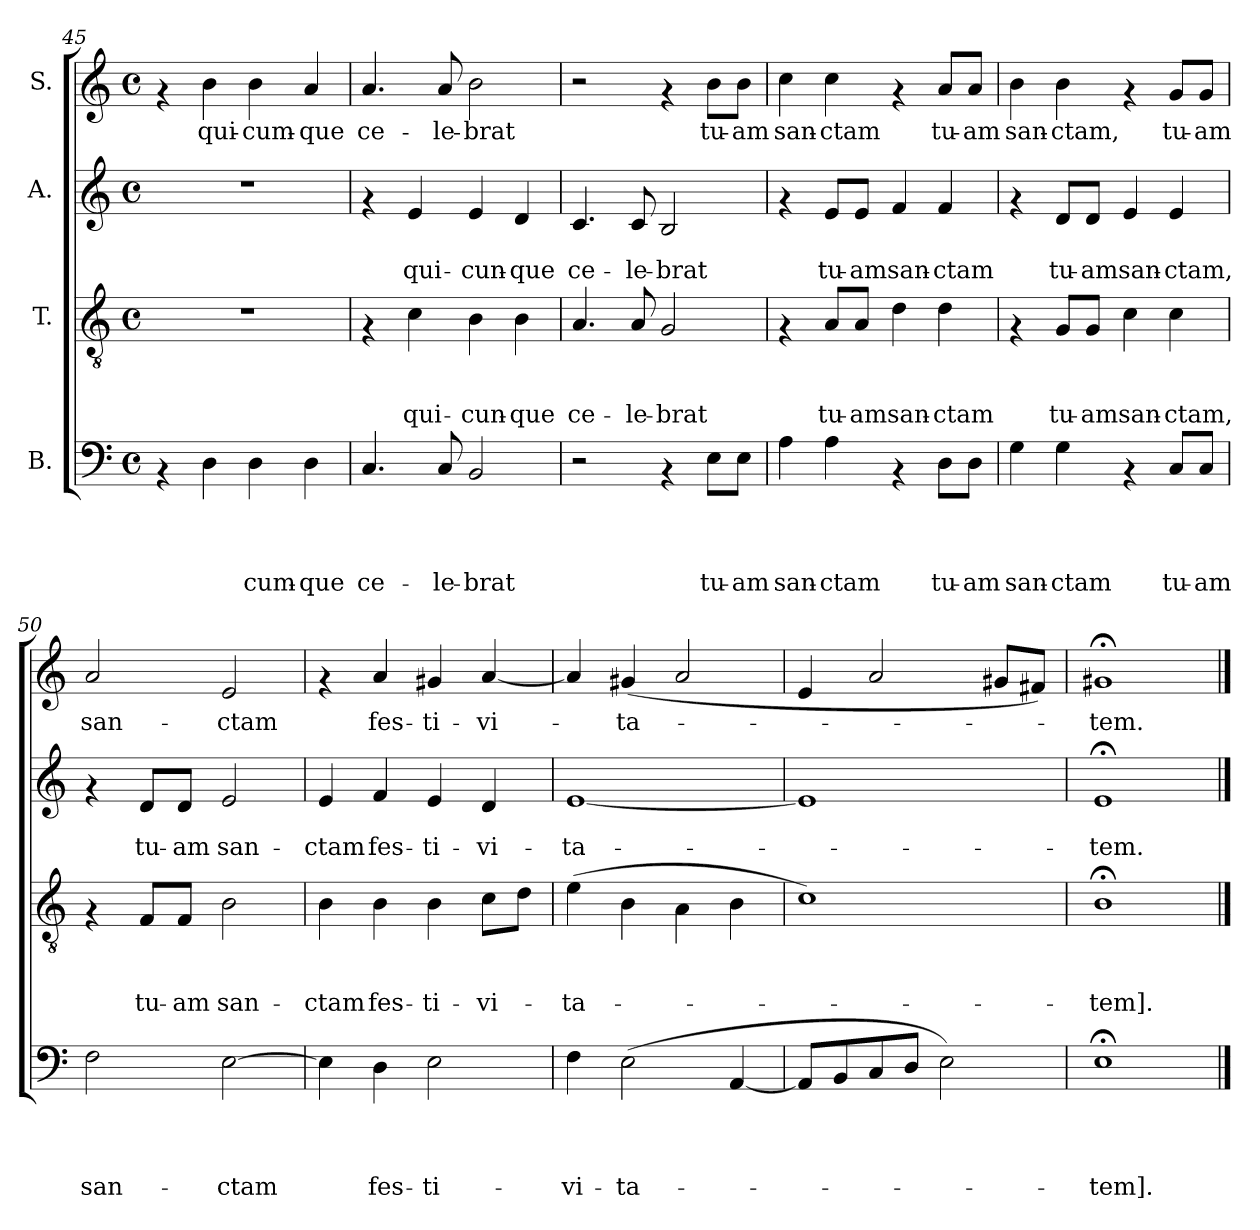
**kern	**text	**text	**text	**text	**kern	**text	**text	**text	**kern	**text	**text	**kern	**text
*part4	*part4	*part4	*part4	*part4	*part3	*part3	*part3	*part3	*part2	*part2	*part2	*part1	*part1
*staff4	*staff4	*staff4	*staff4	*staff4	*staff3	*staff3	*staff3	*staff3	*staff2	*staff2	*staff2	*staff1	*staff1
*I"B.	*	*	*	*	*I"T.	*	*	*	*I"A.	*	*	*I"S.	*
*clefF4	*	*	*	*	*clefGv2	*	*	*	*clefG2	*	*	*clefG2	*
*k[]	*	*	*	*	*k[]	*	*	*	*k[]	*	*	*k[]	*
*C:	*	*	*	*	*C:	*	*	*	*C:	*	*	*C:	*
*M4/4	*	*	*	*	*M4/4	*	*	*	*M4/4	*	*	*M4/4	*
*met(c)	*	*	*	*	*met(c)	*	*	*	*met(c)	*	*	*met(c)	*
=45	=45	=45	=45	=45	=45	=45	=45	=45	=45	=45	=45	=45	=45
4rAA	.	.	.	.	1r	.	.	.	1r	.	.	4rf	.
!LO:N:head=solid	!	!	!	!	!	!	!	!	!	!	!	!	!LO:LY:b
4D\	.	.	.	.	.	.	.	.	.	.	.	4b\	qui-
!	!	!	!	!LO:LY:b	!	!	!	!	!	!	!	!	!LO:LY:b
4D\	.	.	.	-cum-	.	.	.	.	.	.	.	4b\	-cum-
!	!	!	!	!LO:LY:b	!	!	!	!	!	!	!	!	!LO:LY:b
4D\	.	.	.	-que	.	.	.	.	.	.	.	4a/	-que
!!LO:PB:g=z
=46	=46	=46	=46	=46	=46	=46	=46	=46	=46	=46	=46	=46	=46
!	!	!	!	!LO:LY:b	!	!	!	!	!	!	!	!	!LO:LY:b
4.C/	.	.	.	ce-	4rF	.	.	.	4rf	.	.	4.a/	ce-
!	!	!	!	!	!LO:N:head=solid	!	!	!LO:LY:b	!	!	!LO:LY:b	!	!
.	.	.	.	.	4c\	.	.	qui-	4e/	.	qui-	.	.
!	!	!	!	!LO:LY:b	!	!	!	!	!	!	!	!	!LO:LY:b
8C/	.	.	.	-le-	.	.	.	.	.	.	.	8a/	-le-
!	!	!	!	!LO:LY:b	!LO:N:head=solid	!	!	!LO:LY:b	!	!	!LO:LY:b	!	!LO:LY:b
2BB/	.	.	.	-brat	4B\	.	.	-cun-	4e/	.	-cun-	2b\	-brat
!	!	!	!	!	!LO:N:head=solid	!	!	!LO:LY:b	!	!	!LO:LY:b	!	!
.	.	.	.	.	4B\	.	.	-que	4d/	.	-que	.	.
=47	=47	=47	=47	=47	=47	=47	=47	=47	=47	=47	=47	=47	=47
!	!	!	!	!	!LO:N:head=solid	!	!	!LO:LY:b	!	!	!LO:LY:b	!	!
2r	.	.	.	.	4.A/	.	.	ce-	4.c/	.	ce-	2r	.
!	!	!	!	!	!LO:N:head=solid	!	!	!LO:LY:b	!	!	!LO:LY:b	!	!
.	.	.	.	.	8A/	.	.	-le-	8c/	.	-le-	.	.
!	!	!	!	!	!LO:N:head=open	!	!	!LO:LY:b	!	!	!LO:LY:b	!	!
4rAA	.	.	.	.	2G/	.	.	-brat	2B/	.	-brat	4rf	.
!	!	!	!	!LO:LY:b	!	!	!	!	!	!	!	!	!LO:LY:b
8E\L	.	.	.	tu-	.	.	.	.	.	.	.	8b\L	tu-
!	!	!	!	!LO:LY:b	!	!	!	!	!	!	!	!	!LO:LY:b
8E\J	.	.	.	-am	.	.	.	.	.	.	.	8b\J	-am
=48	=48	=48	=48	=48	=48	=48	=48	=48	=48	=48	=48	=48	=48
!	!	!	!	!LO:LY:b	!	!	!	!	!	!	!	!	!LO:LY:b
4A\	.	.	.	san-	4rF	.	.	.	4rf	.	.	4cc\	san-
!	!	!	!	!LO:LY:b	!LO:N:head=solid	!	!	!LO:LY:b	!	!	!LO:LY:b	!	!LO:LY:b
4A\	.	.	.	-ctam	8A/L	.	.	tu-	8e/L	.	tu-	4cc\	-ctam
!	!	!	!	!	!LO:N:head=solid	!	!	!LO:LY:b	!	!	!LO:LY:b	!	!
.	.	.	.	.	8A/J	.	.	-am	8e/J	.	-am	.	.
!	!	!	!	!	!LO:N:head=solid	!	!	!LO:LY:b	!	!	!LO:LY:b	!	!
4rAA	.	.	.	.	4d\	.	.	san-	4f/	.	san-	4rf	.
!	!	!	!	!LO:LY:b	!LO:N:head=solid	!	!	!LO:LY:b	!	!	!LO:LY:b	!	!LO:LY:b
8D\L	.	.	.	tu-	4d\	.	.	-ctam	4f/	.	-ctam	8a/L	tu-
!	!	!	!	!LO:LY:b	!	!	!	!	!	!	!	!	!LO:LY:b
8D\J	.	.	.	-am	.	.	.	.	.	.	.	8a/J	-am
=49	=49	=49	=49	=49	=49	=49	=49	=49	=49	=49	=49	=49	=49
!	!	!	!	!LO:LY:b	!	!	!	!	!	!	!	!	!LO:LY:b
4G\	.	.	.	san-	4rF	.	.	.	4rf	.	.	4b\	san-
!	!	!	!	!LO:LY:b	!LO:N:head=solid	!	!	!LO:LY:b	!	!	!LO:LY:b	!	!LO:LY:b
4G\	.	.	.	-ctam	8G/L	.	.	tu-	8d/L	.	tu-	4b\	-ctam,
!	!	!	!	!	!LO:N:head=solid	!	!	!LO:LY:b	!	!	!LO:LY:b	!	!
.	.	.	.	.	8G/J	.	.	-am	8d/J	.	-am	.	.
!	!	!	!	!	!LO:N:head=solid	!	!	!LO:LY:b	!	!	!LO:LY:b	!	!
4rAA	.	.	.	.	4c\	.	.	san-	4e/	.	san-	4rf	.
!	!	!	!	!LO:LY:b	!LO:N:head=solid	!	!	!LO:LY:b	!	!	!LO:LY:b	!	!LO:LY:b
8C/L	.	.	.	tu-	4c\	.	.	-ctam,	4e/	.	-ctam,	8g/L	tu-
!	!	!	!	!LO:LY:b	!	!	!	!	!	!	!	!	!LO:LY:b
8C/J	.	.	.	-am	.	.	.	.	.	.	.	8g/J	-am
!!LO:PB:g=z
=50	=50	=50	=50	=50	=50	=50	=50	=50	=50	=50	=50	=50	=50
!	!	!	!	!LO:LY:b	!	!	!	!	!	!	!	!	!LO:LY:b
2F\	.	.	.	san-	4rF	.	.	.	4rf	.	.	2a/	san-
!	!	!	!	!	!LO:N:head=solid	!	!	!LO:LY:b	!	!	!LO:LY:b	!	!
.	.	.	.	.	8F/L	.	.	tu-	8d/L	.	tu-	.	.
!	!	!	!	!	!LO:N:head=solid	!	!	!LO:LY:b	!	!	!LO:LY:b	!	!
.	.	.	.	.	8F/J	.	.	-am	8d/J	.	-am	.	.
!	!	!	!	!LO:LY:b	!LO:N:head=open	!	!	!LO:LY:b	!	!	!LO:LY:b	!	!LO:LY:b
[>2E\	.	.	.	-ctam	2B\	.	.	san-	2e/	.	san-	2e/	-ctam
=51	=51	=51	=51	=51	=51	=51	=51	=51	=51	=51	=51	=51	=51
!	!	!	!	!	!LO:N:head=solid	!	!	!LO:LY:b	!	!	!LO:LY:b	!	!
4E\]	.	.	.	.	4B\	.	.	-ctam	4e/	.	-ctam	4rf	.
!	!	!	!	!LO:LY:b	!LO:N:head=solid	!	!	!LO:LY:b	!	!	!LO:LY:b	!	!LO:LY:b
4D\	.	.	.	fes-	4B\	.	.	fes-	4f/	.	fes-	4a/	fes-
!	!	!	!	!LO:LY:b	!LO:N:head=solid	!	!	!LO:LY:b	!	!	!LO:LY:b	!	!LO:LY:b
2E\	.	.	.	-ti-	4B\	.	.	-ti-	4e/	.	-ti-	4g#X/	-ti-
!	!	!	!	!	!LO:N:head=solid	!	!	!LO:LY:b	!	!	!LO:LY:b	!	!LO:LY:b
.	.	.	.	.	8c\L	.	.	-vi-	4d/	.	-vi-	[>4a/	-vi-
!	!	!	!	!	!LO:N:head=solid	!	!	!	!	!	!	!	!
.	.	.	.	.	8d\J	.	.	.	.	.	.	.	.
=52	=52	=52	=52	=52	=52	=52	=52	=52	=52	=52	=52	=52	=52
!	!	!	!	!LO:LY:b	!LO:N:head=solid	!	!	!LO:LY:b	!	!	!LO:LY:b	!	!
4F\	.	.	.	-vi-	(>4e\	.	.	-ta-	[>1e	.	-ta-	4a/]	.
!	!	!	!	!LO:LY:b	!LO:N:head=solid	!	!	!	!	!	!	!	!LO:LY:b
(>2E\	.	.	.	-ta-	4B\	.	.	.	.	.	.	(>4g#X/	-ta-
!	!	!	!	!	!LO:N:head=solid	!	!	!	!	!	!	!	!
.	.	.	.	.	4A\	.	.	.	.	.	.	2a/	.
!	!	!	!	!	!LO:N:head=solid	!	!	!	!	!	!	!	!
[<4AA/	.	.	.	.	4B\	.	.	.	.	.	.	.	.
=53	=53	=53	=53	=53	=53	=53	=53	=53	=53	=53	=53	=53	=53
8AA/L]	.	.	.	.	1c)	.	.	.	1e]	.	.	4e/	.
8BB/	.	.	.	.	.	.	.	.	.	.	.	.	.
8C/	.	.	.	.	.	.	.	.	.	.	.	2a/	.
8D/J	.	.	.	.	.	.	.	.	.	.	.	.	.
2E\)	.	.	.	.	.	.	.	.	.	.	.	.	.
.	.	.	.	.	.	.	.	.	.	.	.	8g#X/L	.
.	.	.	.	.	.	.	.	.	.	.	.	8f#X/J)	.
=54	=54	=54	=54	=54	=54	=54	=54	=54	=54	=54	=54	=54	=54
!	!	!	!	!LO:LY:b	!	!	!	!LO:LY:b	!	!	!LO:LY:b	!	!LO:LY:b
1E;	.	.	.	-tem].	1B;	.	.	-tem].	1e;<	.	-tem.	1g#X;<	-tem.
==	==	==	==	==	==	==	==	==	==	==	==	==	==
*-	*-	*-	*-	*-	*-	*-	*-	*-	*-	*-	*-	*-	*-
